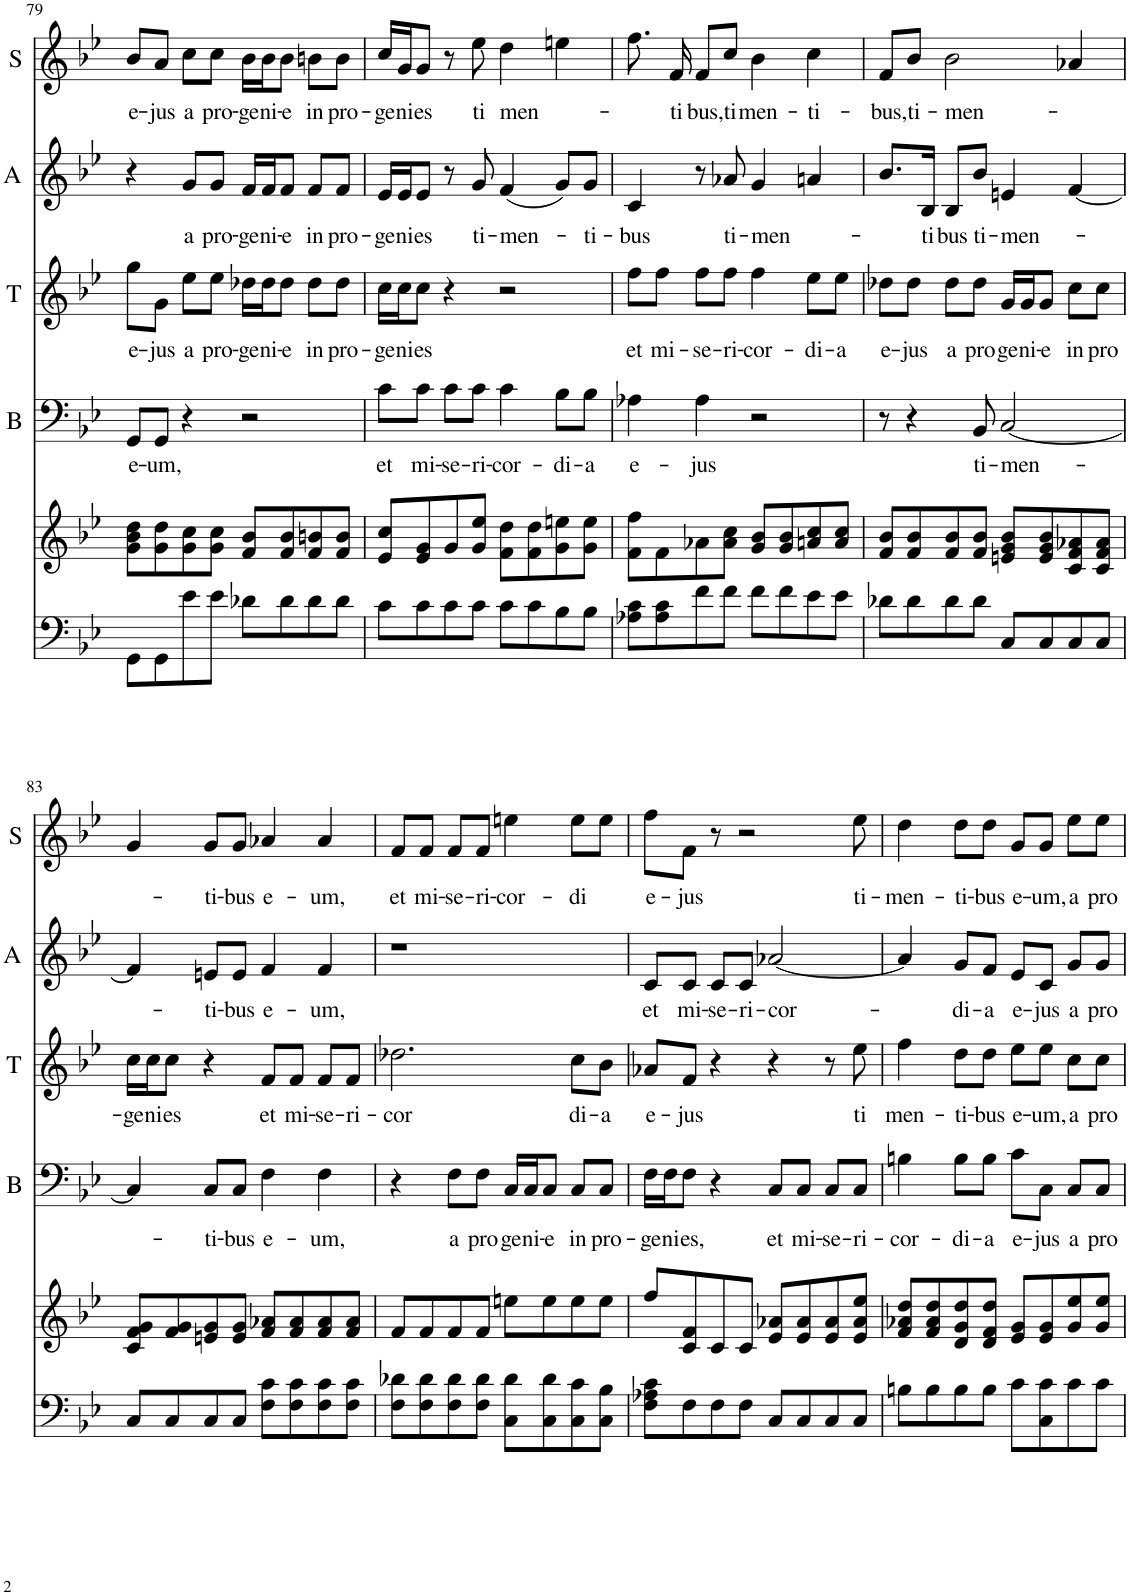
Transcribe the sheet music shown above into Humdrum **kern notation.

**kern	**kern	**kern	**text	**kern	**text	**kern	**text	**kern	**text
*part6	*part5	*part4	*part4	*part3	*part3	*part2	*part2	*part1	*part1
*staff6	*staff5	*staff4	*staff4	*staff3	*staff3	*staff2	*staff2	*staff1	*staff1
*I"Violin 2	*I"Violin 1	*I"B	*	*I"T	*	*I"A	*	*I"S	*
*I'Vln	*I'Vln	*I'B	*	*I'T	*	*I'A	*	*I'S	*
!!LO:PB:g=z
*clefF4	*clefG2	*clefF4	*	*clefG2	*	*clefG2	*	*clefG2	*
*k[b-e-]	*k[b-e-]	*k[b-e-]	*	*k[b-e-]	*	*k[b-e-]	*	*k[b-e-]	*
*M4/4	*M4/4	*M4/4	*	*M4/4	*	*M4/4	*	*M4/4	*
=79	=79	=79	=79	=79	=79	=79	=79	=79	=79
!	!	!	!LO:LY:b	!	!LO:LY:b	!	!	!	!LO:LY:b
8GG\L	8g\ 8b-\ 8dd\L	8GG/L	e-	8gg\L	e-	4r	.	8b-/L	e-
!	!	!	!LO:LY:b	!	!LO:LY:b	!	!	!	!LO:LY:b
8GG\	8g\ 8dd\	8GG/J	-um,	8g\J	-jus	.	.	8a/J	-jus
!	!	!	!	!	!LO:LY:b	!	!LO:LY:b	!	!LO:LY:b
8e-\	8g\ 8cc\	4r	.	8ee-\L	a	8g/L	a	8cc\L	a
!	!	!	!	!	!LO:LY:b	!	!LO:LY:b	!	!LO:LY:b
8e-\J	8g\ 8cc\J	.	.	8ee-\J	pro-	8g/J	pro-	8cc\J	pro-
!	!	!	!	!	!LO:LY:b	!	!LO:LY:b	!	!LO:LY:b
8d-X\L	8f/ 8b-/L	2r	.	16dd-X\LL	-ge-	16f/LL	-ge-	16b-\LL	-ge-
!	!	!	!	!	!LO:LY:b	!	!LO:LY:b	!	!LO:LY:b
.	.	.	.	16dd-\J	-ni-	16f/J	-ni-	16b-\J	-ni-
!	!	!	!	!	!LO:LY:b	!	!LO:LY:b	!	!LO:LY:b
8d-\	8f/ 8b-/	.	.	8dd-\J	-e	8f/J	-e	8b-\J	-e
!	!	!	!	!	!LO:LY:b	!	!LO:LY:b	!	!LO:LY:b
8d-\	8f/ 8bn/	.	.	8dd-\L	in	8f/L	in	8bn\L	in
!	!	!	!	!	!LO:LY:b	!	!LO:LY:b	!	!LO:LY:b
8d-\J	8f/ 8b/J	.	.	8dd-\J	pro-	8f/J	pro-	8b\J	pro-
=80	=80	=80	=80	=80	=80	=80	=80	=80	=80
!	!	!	!LO:LY:b	!	!LO:LY:b	!	!LO:LY:b	!	!LO:LY:b
8c\L	8e-/ 8cc/L	8c\L	et	16cc\LL	-ge-	16e-/LL	-ge-	16cc/LL	-ge-
!	!	!	!	!	!LO:LY:b	!	!LO:LY:b	!	!LO:LY:b
.	.	.	.	16cc\J	-ni-	16e-/J	-ni-	16g/J	-ni-
!	!	!	!LO:LY:b	!	!LO:LY:b	!	!LO:LY:b	!	!LO:LY:b
8c\	8e-/ 8g/	8c\J	mi-	8cc\J	-es	8e-/J	-es	8g/J	-es
!	!	!	!LO:LY:b	!	!	!	!	!	!
8c\	8g/	8c\L	-se-	4r	.	8r	.	8r	.
!	!	!	!LO:LY:b	!	!	!	!LO:LY:b	!	!LO:LY:b
8c\J	8g/ 8ee-/J	8c\J	-ri-	.	.	8g/	ti-	8ee-\	ti
!	!	!	!LO:LY:b	!	!	!	!LO:LY:b	!	!LO:LY:b
8c\L	8f\ 8dd\L	4c\	-cor-	2r	.	(4f/	-men-	4dd\	men-
8c\	8f\ 8dd\	.	.	.	.	.	.	.	.
!	!	!	!LO:LY:b	!	!	!	!	!	!
8B-\	8g\ 8een\	8B-\L	-di-	.	.	8g/L)	.	4een\	.
!	!	!	!LO:LY:b	!	!	!	!LO:LY:b	!	!
8B-\J	8g\ 8ee\J	8B-\J	-a	.	.	8g/J	-ti-	.	.
=81	=81	=81	=81	=81	=81	=81	=81	=81	=81
!	!	!	!LO:LY:b	!	!LO:LY:b	!	!LO:LY:b	!	!
8A-X\ 8c\L	8f\ 8ff\L	4A-X\	e-	8ff\L	et	4c/	-bus	8.ff\	.
!	!	!	!	!	!LO:LY:b	!	!	!	!
8A-\ 8c\	8f\	.	.	8ff\J	mi-	.	.	.	.
!	!	!	!	!	!	!	!	!	!LO:LY:b
.	.	.	.	.	.	.	.	16f/	-ti-
!	!	!	!LO:LY:b	!	!LO:LY:b	!	!	!	!LO:LY:b
8f\	8a-X\	4A-\	-jus	8ff\L	-se-	8r	.	8f/L	-bus,
!	!	!	!	!	!LO:LY:b	!	!LO:LY:b	!	!LO:LY:b
8f\J	8a-\ 8cc\J	.	.	8ff\J	-ri-	8a-X/	ti-	8cc/J	ti-
!	!	!	!	!	!LO:LY:b	!	!LO:LY:b	!	!LO:LY:b
8f\L	8g/ 8b-/L	2r	.	4ff\	-cor-	4g/	-men-	4b-\	-men-
8f\	8g/ 8b-/	.	.	.	.	.	.	.	.
!	!	!	!	!	!LO:LY:b	!	!	!	!LO:LY:b
8e-\	8an/ 8cc/	.	.	8ee-\L	-di-	4an/	.	4cc\	-ti-
!	!	!	!	!	!LO:LY:b	!	!	!	!
8e-\J	8a/ 8cc/J	.	.	8ee-\J	-a	.	.	.	.
=82	=82	=82	=82	=82	=82	=82	=82	=82	=82
!	!	!	!	!	!LO:LY:b	!	!	!	!LO:LY:b
8d-X\L	8f/ 8b-/L	8r	.	8dd-X\L	e-	8.b-/L	.	8f/L	-bus,
!	!	!	!	!	!LO:LY:b	!	!	!	!LO:LY:b
8d-\	8f/ 8b-/	4r	.	8dd-\J	-jus	.	.	8b-/J	ti-
!	!	!	!	!	!	!	!LO:LY:b	!	!
.	.	.	.	.	.	16B-/Jk	-ti-	.	.
!	!	!	!	!	!LO:LY:b	!	!LO:LY:b	!	!LO:LY:b
8d-\	8f/ 8b-/	.	.	8dd-\L	a	8B-/L	-bus	2b-\	-men-
!	!	!	!LO:LY:b	!	!LO:LY:b	!	!LO:LY:b	!	!
8d-\J	8f/ 8b-/J	8BB-/	ti-	8dd-\J	pro-	8b-/J	ti-	.	.
!	!	!	!LO:LY:b	!	!LO:LY:b	!	!LO:LY:b	!	!
8C/L	8en/ 8g/ 8b-/L	[2C/	-men-	16g/LL	-ge-	4en/	-men-	.	.
!	!	!	!	!	!LO:LY:b	!	!	!	!
.	.	.	.	16g/J	-ni-	.	.	.	.
!	!	!	!	!	!LO:LY:b	!	!	!	!
8C/	8e/ 8g/ 8b-/	.	.	8g/J	-e	.	.	.	.
!	!	!	!	!	!LO:LY:b	!	!	!	!
8C/	8c/ 8f/ 8a-X/	.	.	8cc\L	in	[4f/	.	4a-X/	.
!	!	!	!	!	!LO:LY:b	!	!	!	!
8C/J	8c/ 8f/ 8a-/J	.	.	8cc\J	pro-	.	.	.	.
!!LO:LB:g=z
=83	=83	=83	=83	=83	=83	=83	=83	=83	=83
!	!	!	!	!	!LO:LY:b	!	!	!	!
8C/L	8c/ 8f/ 8g/L	4C/]	.	16cc\LL	-ge-	4f/]	.	4g/	.
!	!	!	!	!	!LO:LY:b	!	!	!	!
.	.	.	.	16cc\J	-ni-	.	.	.	.
!	!	!	!	!	!LO:LY:b	!	!	!	!
8C/	8f/ 8g/	.	.	8cc\J	-es	.	.	.	.
!	!	!	!LO:LY:b	!	!	!	!LO:LY:b	!	!LO:LY:b
8C/	8en/ 8g/	8C/L	-ti-	4r	.	8en/L	-ti-	8g/L	-ti-
!	!	!	!LO:LY:b	!	!	!	!LO:LY:b	!	!LO:LY:b
8C/J	8e/ 8g/J	8C/J	-bus	.	.	8e/J	-bus	8g/J	-bus
!	!	!	!LO:LY:b	!	!LO:LY:b	!	!LO:LY:b	!	!LO:LY:b
8F\ 8c\L	8f/ 8a-X/L	4F\	e-	8f/L	et	4f/	e-	4a-X/	e-
!	!	!	!	!	!LO:LY:b	!	!	!	!
8F\ 8c\	8f/ 8a-/	.	.	8f/J	mi-	.	.	.	.
!	!	!	!LO:LY:b	!	!LO:LY:b	!	!LO:LY:b	!	!LO:LY:b
8F\ 8c\	8f/ 8a-/	4F\	-um,	8f/L	-se-	4f/	-um,	4a-/	-um,
!	!	!	!	!	!LO:LY:b	!	!	!	!
8F\ 8c\J	8f/ 8a-/J	.	.	8f/J	-ri-	.	.	.	.
=84	=84	=84	=84	=84	=84	=84	=84	=84	=84
!	!	!	!	!	!LO:LY:b	!	!	!	!LO:LY:b
8F\ 8d-X\L	8f/L	4r	.	2.dd-X\	-cor	1r	.	8f/L	et
!	!	!	!	!	!	!	!	!	!LO:LY:b
8F\ 8d-\	8f/	.	.	.	.	.	.	8f/J	mi-
!	!	!	!LO:LY:b	!	!	!	!	!	!LO:LY:b
8F\ 8d-\	8f/	8F\L	a	.	.	.	.	8f/L	-se-
!	!	!	!LO:LY:b	!	!	!	!	!	!LO:LY:b
8F\ 8d-\J	8f/J	8F\J	pro	.	.	.	.	8f/J	-ri-
!	!	!	!LO:LY:b	!	!	!	!	!	!LO:LY:b
8C\ 8d-\L	8een\L	16C/LL	ge-	.	.	.	.	4een\	-cor-
!	!	!	!LO:LY:b	!	!	!	!	!	!
.	.	16C/J	-ni-	.	.	.	.	.	.
!	!	!	!LO:LY:b	!	!	!	!	!	!
8C\ 8d-\	8ee\	8C/J	-e	.	.	.	.	.	.
!	!	!	!LO:LY:b	!	!LO:LY:b	!	!	!	!LO:LY:b
8C\ 8c\	8ee\	8C/L	in	8cc\L	di-	.	.	8ee\L	-di
!	!	!	!LO:LY:b	!	!LO:LY:b	!	!	!	!
8C\ 8B-\J	8ee\J	8C/J	pro-	8b-\J	-a	.	.	8ee\J	.
=85	=85	=85	=85	=85	=85	=85	=85	=85	=85
!	!	!	!LO:LY:b	!	!LO:LY:b	!	!LO:LY:b	!	!LO:LY:b
8F\ 8A-X\ 8c\L	8ff/L	16F\LL	-ge-	8a-X/L	e-	8c/L	et	8ff\L	e-
!	!	!	!LO:LY:b	!	!	!	!	!	!
.	.	16F\J	-ni-	.	.	.	.	.	.
!	!	!	!LO:LY:b	!	!LO:LY:b	!	!LO:LY:b	!	!LO:LY:b
8F\	8c/ 8f/	8F\J	-es,	8f/J	-jus	8c/J	mi-	8f\J	-jus
!	!	!	!	!	!	!	!LO:LY:b	!	!
8F\	8c/	4r	.	4r	.	8c/L	-se-	8r	.
!	!	!	!	!	!	!	!LO:LY:b	!	!
8F\J	8c/J	.	.	.	.	8c/J	-ri-	2r	.
!	!	!	!LO:LY:b	!	!	!	!LO:LY:b	!	!
8C/L	8e-/ 8a-X/L	8C/L	et	4r	.	[2a-X/	-cor-	.	.
!	!	!	!LO:LY:b	!	!	!	!	!	!
8C/	8e-/ 8a-/	8C/J	mi-	.	.	.	.	.	.
!	!	!	!LO:LY:b	!	!	!	!	!	!
8C/	8e-/ 8a-/	8C/L	-se-	8r	.	.	.	.	.
!	!	!	!LO:LY:b	!	!LO:LY:b	!	!	!	!LO:LY:b
8C/J	8e-/ 8a-/ 8ee-/J	8C/J	-ri-	8ee-\	ti	.	.	8ee-\	ti-
=86	=86	=86	=86	=86	=86	=86	=86	=86	=86
!	!	!	!LO:LY:b	!	!LO:LY:b	!	!	!	!LO:LY:b
8Bn\L	8f/ 8a-X/ 8dd/L	4Bn\	-cor-	4ff\	men-	4a-/]	.	4dd\	-men-
8B\	8f/ 8a-/ 8dd/	.	.	.	.	.	.	.	.
!	!	!	!LO:LY:b	!	!LO:LY:b	!	!LO:LY:b	!	!LO:LY:b
8B\	8d/ 8g/ 8dd/	8B\L	-di-	8dd\L	-ti-	8g/L	-di-	8dd\L	-ti-
!	!	!	!LO:LY:b	!	!LO:LY:b	!	!LO:LY:b	!	!LO:LY:b
8B\J	8d/ 8f/ 8dd/J	8B\J	-a	8dd\J	-bus	8f/J	-a	8dd\J	-bus
!	!	!	!LO:LY:b	!	!LO:LY:b	!	!LO:LY:b	!	!LO:LY:b
8c\L	8e-/ 8g/L	8c\L	e-	8ee-\L	e-	8e-/L	e-	8g/L	e-
!	!	!	!LO:LY:b	!	!LO:LY:b	!	!LO:LY:b	!	!LO:LY:b
8C\ 8c\	8e-/ 8g/	8C\J	-jus	8ee-\J	-um,	8c/J	-jus	8g/J	-um,
!	!	!	!LO:LY:b	!	!LO:LY:b	!	!LO:LY:b	!	!LO:LY:b
8c\	8g/ 8ee-/	8C/L	a	8cc\L	a	8g/L	a	8ee-\L	a
!	!	!	!LO:LY:b	!	!LO:LY:b	!	!LO:LY:b	!	!LO:LY:b
8c\J	8g/ 8ee-/J	8C/J	pro-	8cc\J	pro-	8g/J	pro-	8ee-\J	pro-
=	=	=	=	=	=	=	=	=	=
*-	*-	*-	*-	*-	*-	*-	*-	*-	*-
